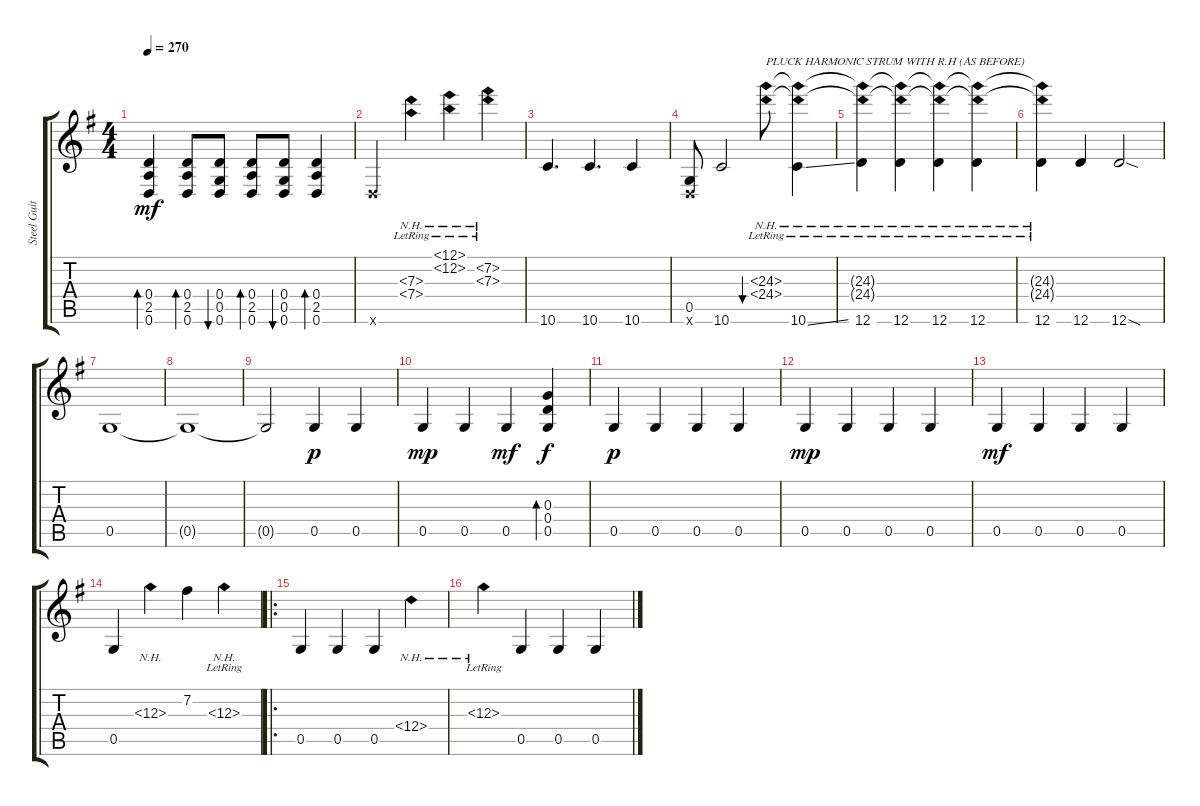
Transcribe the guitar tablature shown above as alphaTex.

\track ("Steel Guitar" "Steel Guit") {instrument acousticguitarsteel}
\staff {score tabs}
\tuning (E4 B3 G3 D3 G2 D2) {hide}
\ts (4 4)
\tempo 270
\clef g2
\ks g
(0.4 2.5 0.6).4{bd 30 dy mf} (0.4 2.5 0.6).8{bd 30} (0.4 0.5 0.6).8{bu 30} (0.4 2.5 0.6).8{bd 30} (0.4 0.5 0.6).8{bu 30} (0.4 2.5 0.6).4{bd 30} |
0.6{x}.4 (7.3{nh} 7.4{nh lr}).4 (12.1{nh} 12.2{nh lr}).4 (7.2{nh} 7.3{nh lr}).4 |
10.6.4{d} 10.6.4{d} 10.6.4 |
(0.5 0.6{x}).8 10.6.2 (24.3{nh lr} 24.4{nh lr}).8{bu 240 txt "PLUCK HARMONIC STRUM WITH R.H (AS BEFORE)"} (24.3{nh lr t} 24.4{nh lr t} 10.6{ss}).4 |
(24.3{nh lr t} 24.4{nh lr t} 12.6).4 (24.3{nh lr t} 24.4{nh lr t} 12.6).4 (24.3{nh lr t} 24.4{nh lr t} 12.6).4 (24.3{nh lr t} 24.4{nh lr t} 12.6).4 |
(24.3{nh lr t} 24.4{nh lr t} 12.6).4 12.6.4 12.6{sod}.2 |
\section ("" "")
0.5.1 |
0.5{t}.1 |
0.5{t}.2 0.5.4{dy p} 0.5.4 |
0.5.4{dy mp} 0.5.4 0.5.4{dy mf} (0.3 0.4 0.5).4{bd 30 dy f} |
0.5.4{dy p} 0.5.4 0.5.4 0.5.4 |
0.5.4{dy mp} 0.5.4 0.5.4 0.5.4 |
0.5.4{dy mf} 0.5.4 0.5.4 0.5.4 |
0.5.4 12.3{nh}.4 7.2.4 12.3{nh lr}.4 |
\ro
0.5.4 0.5.4 0.5.4 12.4{nh}.4 |
12.3{nh lr}.4 0.5.4 0.5.4 0.5.4
